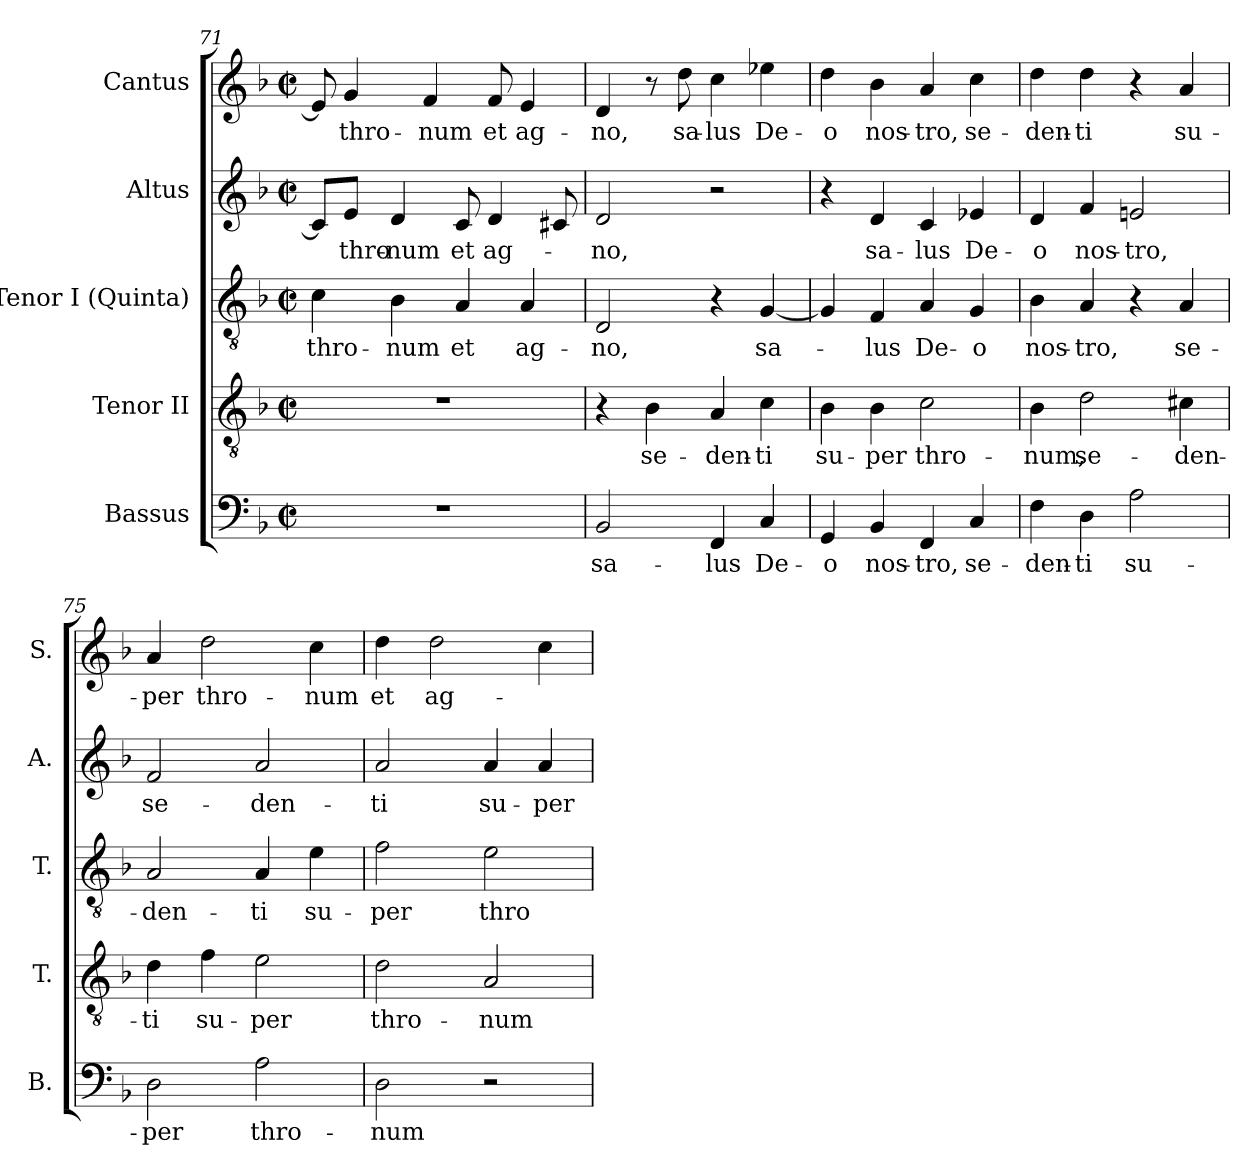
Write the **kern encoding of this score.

**kern	**text	**kern	**text	**kern	**text	**kern	**text	**kern	**text
*part5	*part5	*part4	*part4	*part3	*part3	*part2	*part2	*part1	*part1
*staff5	*staff5	*staff4	*staff4	*staff3	*staff3	*staff2	*staff2	*staff1	*staff1
*I"Bassus	*	*I"Tenor II	*	*I"Tenor I (Quinta)	*	*I"Altus	*	*I"Cantus	*
*I'B.	*	*I'T.	*	*I'T.	*	*I'A.	*	*I'S.	*
*clefF4	*	*clefGv2	*	*clefGv2	*	*clefG2	*	*clefG2	*
*	*	*ITrd7c12	*	*ITrd7c12	*	*	*	*	*
*k[b-]	*	*k[b-]	*	*k[b-]	*	*k[b-]	*	*k[b-]	*
*F:	*	*F:	*	*F:	*	*F:	*	*F:	*
*M2/2	*	*M2/2	*	*M2/2	*	*M2/2	*	*M2/2	*
*met(c|)	*	*met(c|)	*	*met(c|)	*	*met(c|)	*	*met(c|)	*
=71	=71	=71	=71	=71	=71	=71	=71	=71	=71
!	!	!	!	!	!LO:LY:b:color=#000000	!	!	!	!
1r	.	1r	.	4Ci\	thro-	8ci/L]	.	8ei/]	.
!	!	!	!	!	!	!	!LO:LY:b:color=#000000	!	!
!	!	!	!	!	!	!	!	!	!LO:LY:b:color=#000000
.	.	.	.	.	.	8ei/J	thro-	4gi/	thro-
!	!	!	!	!	!LO:LY:b:color=#000000	!	!	!	!
!	!	!	!	!	!	!	!LO:LY:b:color=#000000	!	!
.	.	.	.	4BB-i\	-num	4di/	-num	.	.
!	!	!	!	!	!	!	!	!	!LO:LY:b:color=#000000
.	.	.	.	.	.	.	.	4fi/	-num
!	!	!	!	!	!LO:LY:b:color=#000000	!	!	!	!
!	!	!	!	!	!	!	!LO:LY:b:color=#000000	!	!
.	.	.	.	4AAi/	et	8ci/	et	.	.
!	!	!	!	!	!	!	!LO:LY:b:color=#000000	!	!
!	!	!	!	!	!	!	!	!	!LO:LY:b:color=#000000
.	.	.	.	.	.	4di/	ag-	8fi/	et
!	!	!	!	!	!LO:LY:b:color=#000000	!	!	!	!
!	!	!	!	!	!	!	!	!	!LO:LY:b:color=#000000
.	.	.	.	4AAi/	ag-	.	.	4ei/	ag-
.	.	.	.	.	.	8c#Xi/	.	.	.
=72	=72	=72	=72	=72	=72	=72	=72	=72	=72
!	!LO:LY:b:color=#000000	!	!	!	!	!	!	!	!
!	!	!	!	!	!LO:LY:b:color=#000000	!	!	!	!
!	!	!	!	!	!	!	!LO:LY:b:color=#000000	!	!
!	!	!	!	!	!	!	!	!	!LO:LY:b:color=#000000
2BB-i/	sa-	4r	.	2DDi/	-no,	2di/	-no,	4di/	-no,
!	!	!	!LO:LY:b:color=#000000	!	!	!	!	!	!
.	.	4BB-i\	se-	.	.	.	.	8r	.
!	!	!	!	!	!	!	!	!	!LO:LY:b:color=#000000
.	.	.	.	.	.	.	.	8ddi\	sa-
!	!LO:LY:b:color=#000000	!	!	!	!	!	!	!	!
!	!	!	!LO:LY:b:color=#000000	!	!	!	!	!	!
!	!	!	!	!	!	!	!	!	!LO:LY:b:color=#000000
4FFi/	-lus	4AAi/	-den-	4r	.	2r	.	4cci\	-lus
!	!LO:LY:b:color=#000000	!	!	!	!	!	!	!	!
!	!	!	!LO:LY:b:color=#000000	!	!	!	!	!	!
!	!	!	!	!	!LO:LY:b:color=#000000	!	!	!	!
!	!	!	!	!	!	!	!	!	!LO:LY:b:color=#000000
4Ci/	De-	4Ci\	-ti	[<4GGi/	sa-	.	.	4ee-Xi\	De-
=73	=73	=73	=73	=73	=73	=73	=73	=73	=73
!	!LO:LY:b:color=#000000	!	!	!	!	!	!	!	!
!	!	!	!LO:LY:b:color=#000000	!	!	!	!	!	!
!	!	!	!	!	!	!	!	!	!LO:LY:b:color=#000000
4GGi/	-o	4BB-i\	su-	4GGi/]	.	4r	.	4ddi\	-o
!	!LO:LY:b:color=#000000	!	!	!	!	!	!	!	!
!	!	!	!LO:LY:b:color=#000000	!	!	!	!	!	!
!	!	!	!	!	!LO:LY:b:color=#000000	!	!	!	!
!	!	!	!	!	!	!	!LO:LY:b:color=#000000	!	!
!	!	!	!	!	!	!	!	!	!LO:LY:b:color=#000000
4BB-i/	nos-	4BB-i\	-per	4FFi/	-lus	4di/	sa-	4b-i\	nos-
!	!LO:LY:b:color=#000000	!	!	!	!	!	!	!	!
!	!	!	!LO:LY:b:color=#000000	!	!	!	!	!	!
!	!	!	!	!	!LO:LY:b:color=#000000	!	!	!	!
!	!	!	!	!	!	!	!LO:LY:b:color=#000000	!	!
!	!	!	!	!	!	!	!	!	!LO:LY:b:color=#000000
4FFi/	-tro,	2Ci\	thro-	4AAi/	De-	4ci/	-lus	4ai/	-tro,
!	!LO:LY:b:color=#000000	!	!	!	!	!	!	!	!
!	!	!	!	!	!LO:LY:b:color=#000000	!	!	!	!
!	!	!	!	!	!	!	!LO:LY:b:color=#000000	!	!
!	!	!	!	!	!	!	!	!	!LO:LY:b:color=#000000
4Ci/	se-	.	.	4GGi/	-o	4e-Xi/	De-	4cci\	se-
!!LO:PB:g=z
=74	=74	=74	=74	=74	=74	=74	=74	=74	=74
!	!LO:LY:b:color=#000000	!	!	!	!	!	!	!	!
!	!	!	!LO:LY:b:color=#000000	!	!	!	!	!	!
!	!	!	!	!	!LO:LY:b:color=#000000	!	!	!	!
!	!	!	!	!	!	!	!LO:LY:b:color=#000000	!	!
!	!	!	!	!	!	!	!	!	!LO:LY:b:color=#000000
4Fi\	-den-	4BB-i\	-num,	4BB-i\	nos-	4di/	-o	4ddi\	-den-
!	!LO:LY:b:color=#000000	!	!	!	!	!	!	!	!
!	!	!	!LO:LY:b:color=#000000	!	!	!	!	!	!
!	!	!	!	!	!LO:LY:b:color=#000000	!	!	!	!
!	!	!	!	!	!	!	!LO:LY:b:color=#000000	!	!
!	!	!	!	!	!	!	!	!	!LO:LY:b:color=#000000
4Di\	-ti	2Di\	se-	4AAi/	-tro,	4fi/	nos-	4ddi\	-ti
!	!LO:LY:b:color=#000000	!	!	!	!	!	!	!	!
!	!	!	!	!	!	!	!LO:LY:b:color=#000000	!	!
2Ai\	su-	.	.	4r	.	2eni/	-tro,	4r	.
!	!	!	!LO:LY:b:color=#000000	!	!	!	!	!	!
!	!	!	!	!	!LO:LY:b:color=#000000	!	!	!	!
!	!	!	!	!	!	!	!	!	!LO:LY:b:color=#000000
.	.	4C#Xi\	-den-	4AAi/	se-	.	.	4ai/	su-
=75	=75	=75	=75	=75	=75	=75	=75	=75	=75
!	!LO:LY:b:color=#000000	!	!	!	!	!	!	!	!
!	!	!	!LO:LY:b:color=#000000	!	!	!	!	!	!
!	!	!	!	!	!LO:LY:b:color=#000000	!	!	!	!
!	!	!	!	!	!	!	!LO:LY:b:color=#000000	!	!
!	!	!	!	!	!	!	!	!	!LO:LY:b:color=#000000
2Di\	-per	4Di\	-ti	2AAi/	-den-	2fi/	se-	4ai/	-per
!	!	!	!LO:LY:b:color=#000000	!	!	!	!	!	!
!	!	!	!	!	!	!	!	!	!LO:LY:b:color=#000000
.	.	4Fi\	su-	.	.	.	.	2ddi\	thro-
!	!LO:LY:b:color=#000000	!	!	!	!	!	!	!	!
!	!	!	!LO:LY:b:color=#000000	!	!	!	!	!	!
!	!	!	!	!	!LO:LY:b:color=#000000	!	!	!	!
!	!	!	!	!	!	!	!LO:LY:b:color=#000000	!	!
2Ai\	thro-	2Ei\	-per	4AAi/	-ti	2ai/	-den-	.	.
!	!	!	!	!	!LO:LY:b:color=#000000	!	!	!	!
!	!	!	!	!	!	!	!	!	!LO:LY:b:color=#000000
.	.	.	.	4Ei\	su-	.	.	4cci\	-num
=76	=76	=76	=76	=76	=76	=76	=76	=76	=76
!	!LO:LY:b:color=#000000	!	!	!	!	!	!	!	!
!	!	!	!LO:LY:b:color=#000000	!	!	!	!	!	!
!	!	!	!	!	!LO:LY:b:color=#000000	!	!	!	!
!	!	!	!	!	!	!	!LO:LY:b:color=#000000	!	!
!	!	!	!	!	!	!	!	!	!LO:LY:b:color=#000000
2Di\	-num	2Di\	thro-	2Fi\	-per	2ai/	-ti	4ddi\	et
!	!	!	!	!	!	!	!	!	!LO:LY:b:color=#000000
.	.	.	.	.	.	.	.	2ddi\	ag-
!	!	!	!LO:LY:b:color=#000000	!	!	!	!	!	!
!	!	!	!	!	!LO:LY:b:color=#000000	!	!	!	!
!	!	!	!	!	!	!	!LO:LY:b:color=#000000	!	!
2r	.	2AAi/	-num	2Ei\	thro-	4ai/	su-	.	.
!	!	!	!	!	!	!	!LO:LY:b:color=#000000	!	!
.	.	.	.	.	.	4ai/	-per	4cci\	.
=	=	=	=	=	=	=	=	=	=
*-	*-	*-	*-	*-	*-	*-	*-	*-	*-
